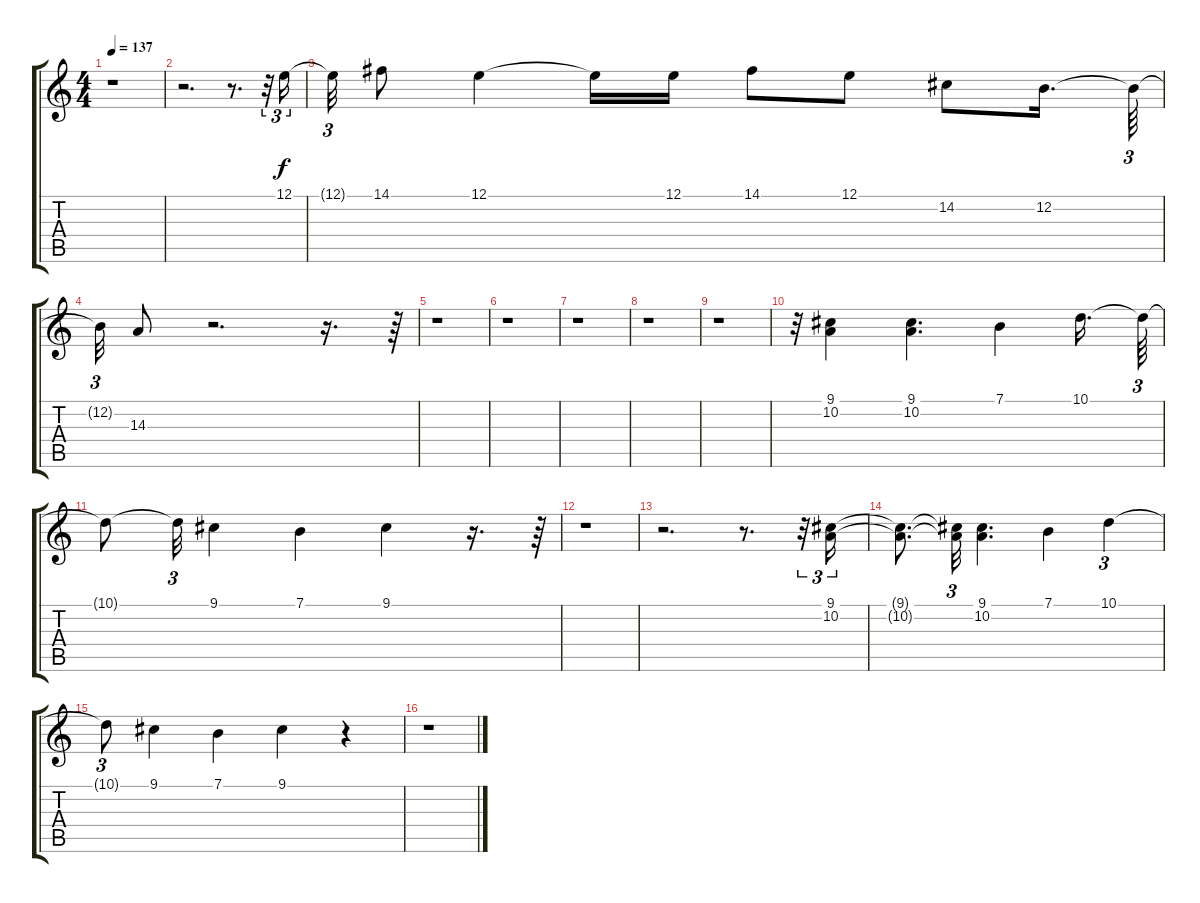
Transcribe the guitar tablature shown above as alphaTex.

\track "" {instrument brightacousticpiano}
\staff {score tabs}
\tuning (E4 B3 G3 D3 A2 E2) {hide}
\ts (4 4)
\tempo 137
\clef g2
\ks c
r.1{dy f} |
r.2{d} r.8{d} r.32{tu (3 2)} 12.1.16{tu (3 2)} |
12.1{t}.32{tu (3 2)} 14.1.8 12.1.4 12.1{t}.16 12.1.16 14.1.8 12.1.8 14.2.8 12.2.16{d} 12.2{t}.64{tu (3 2)} |
12.2{t}.32{tu (3 2)} 14.3.8 r.2{d} r.16{d} r.64{tu (3 2)} |
r.1 |
r.1 |
r.1 |
r.1 |
r.1 |
r.32{tu (3 2)} (9.1 10.2).4 (9.1 10.2).4{d} 7.1.4 10.1.16{d} 10.1{t}.64{tu (3 2)} |
10.1{t}.8 10.1{t}.32{tu (3 2)} 9.1.4 7.1.4 9.1.4 r.16{d} r.64{tu (3 2)} |
r.1 |
r.2{d} r.8{d} r.32{tu (3 2)} (9.1 10.2).16{tu (3 2)} |
(9.1{t} 10.2{t}).8{d} (9.1{t} 10.2{t}).32{tu (3 2)} (9.1 10.2).4{d} 7.1.4 10.1.4{tu (3 2)} |
10.1{t}.8{tu (3 2)} 9.1.4 7.1.4 9.1.4 r.4{tu (3 2)} |
r.1
